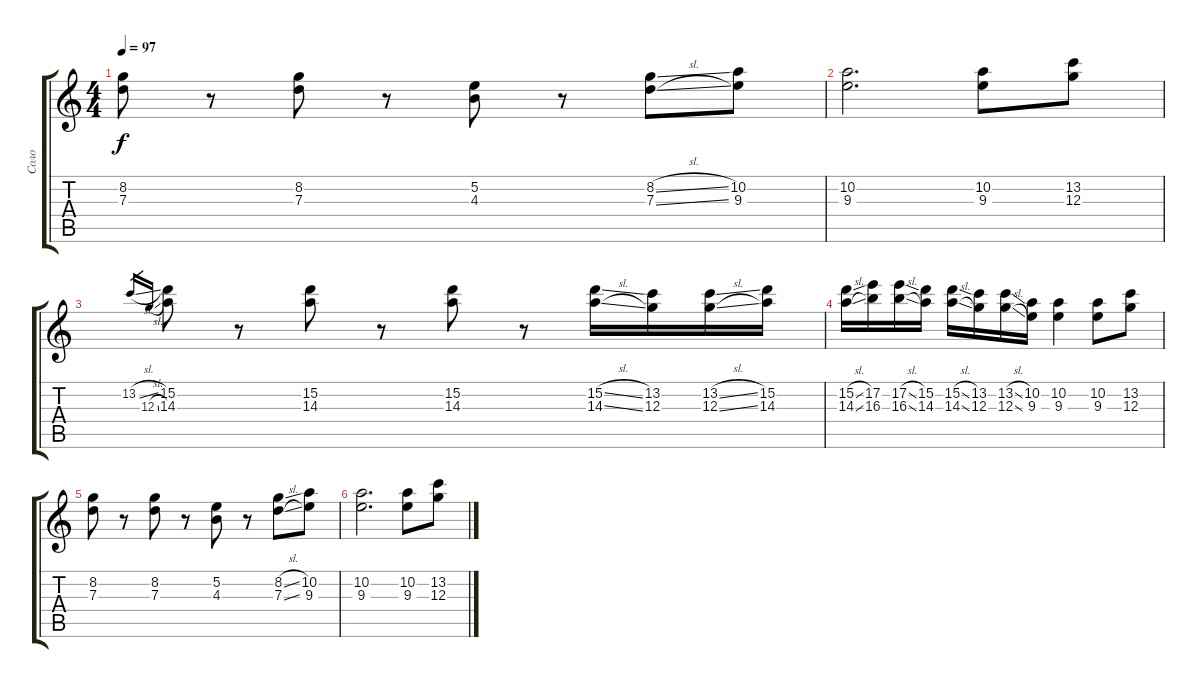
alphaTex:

\track ("Соло" "Соло") {instrument distortionguitar}
\staff {score tabs}
\tuning (E4 B3 G3 D3 A2 E2) {hide}
\ts (4 4)
\tempo 97
\clef g2
\ks c
(8.2 7.3).8{dy f} r.8 (8.2 7.3).8 r.8 (5.2 4.3).8 r.8 (8.2{sl} 7.3{sl}).8 (10.2 9.3).8 |
(10.2 9.3).2{d} (10.2 9.3).8 (13.2 12.3).8 |
13.2{sl}.16{gr} 12.3{sl}.16{gr} (15.2 14.3).8{volume 0} r.8 (15.2 14.3).8 r.8 (15.2 14.3).8 r.8 (15.2{sl} 14.3{sl}).16 (13.2 12.3).16 (13.2{sl} 12.3{sl}).16 (15.2 14.3).16 |
(15.2{sl} 14.3{sl}).16 (17.2 16.3).16 (17.2{sl} 16.3{sl}).16 (15.2 14.3).16 (15.2{sl} 14.3{sl}).16 (13.2 12.3).16 (13.2{sl} 12.3{sl}).16 (10.2 9.3).16 (10.2 9.3).4 (10.2 9.3).8 (13.2 12.3).8 |
(8.2 7.3).8 r.8 (8.2 7.3).8 r.8 (5.2 4.3).8 r.8 (8.2{sl} 7.3{sl}).8 (10.2 9.3).8 |
(10.2 9.3).2{d} (10.2 9.3).8 (13.2 12.3).8
